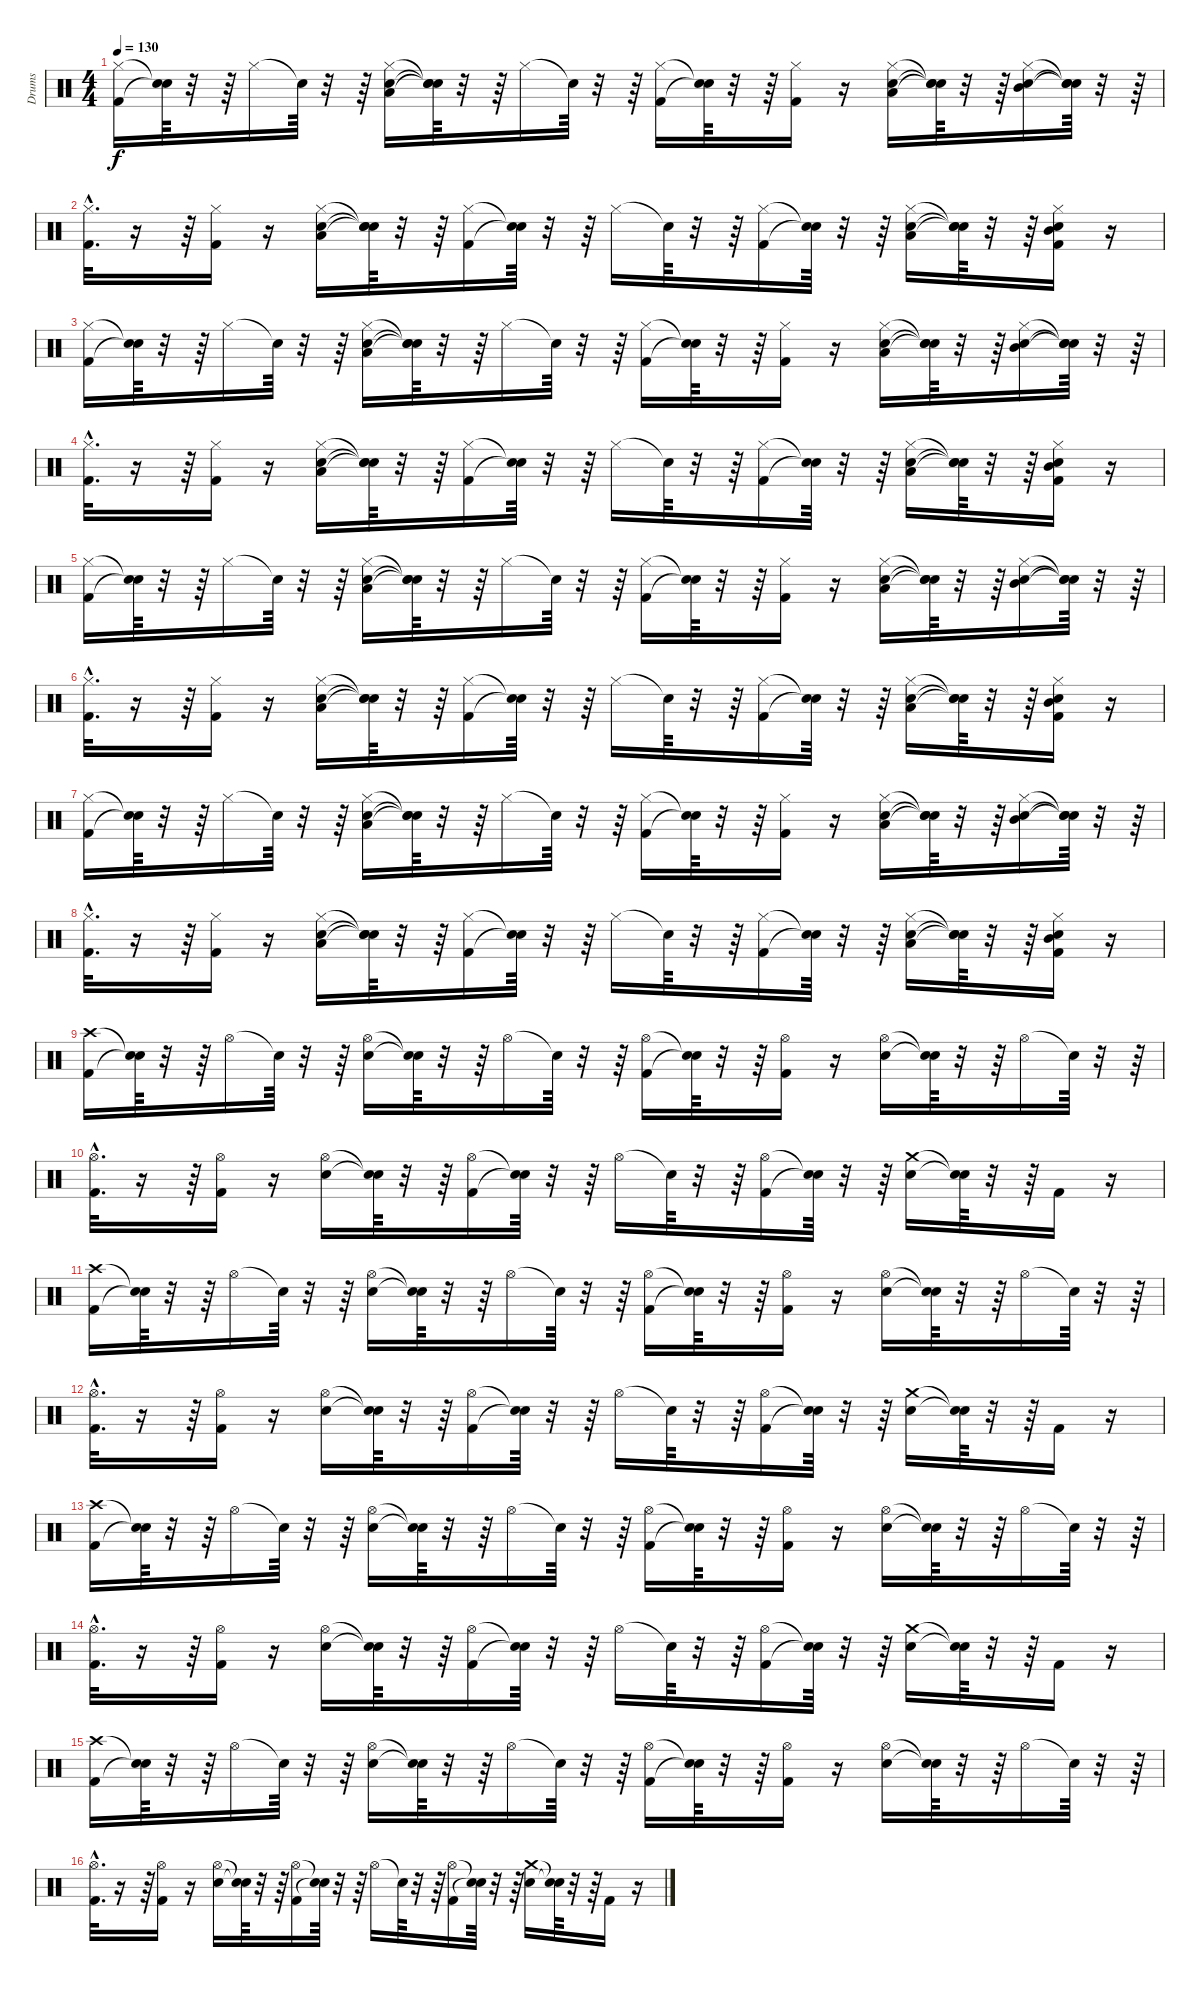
\track ("Drums" "Drums") {instrument percussion}
\staff {score}
\articulation defaults
\ts (4 4)
\tempo 130
\clef neutral
\ks c
("Kick (hit) 2" "Hi-Hat (closed)").16{dy f} ("Snare (hit)"{t} "Snare (hit)"{t}).64 r.32 r.64 "Hi-Hat (closed)".16 "Snare (hit)"{t}.64 r.32 r.64 ("Hi-Hat (closed)" "Electric Snare (hit)" "Low Tom (hit)").16 ("Snare (hit)"{t} "Snare (hit)"{t} "Snare (hit)"{t}).64 r.32 r.64 "Hi-Hat (closed)".16 "Snare (hit)"{t}.64 r.32 r.64 ("Kick (hit) 2" "Hi-Hat (closed)").16 ("Snare (hit)"{t} "Snare (hit)"{t}).64 r.32 r.64 ("Kick (hit) 2" "Hi-Hat (closed)").16 r.16 ("Hi-Hat (closed)" "Electric Snare (hit)" "Low Tom (hit)").16 ("Snare (hit)"{t} "Snare (hit)"{t} "Snare (hit)"{t}).64 r.32 r.64 ("Hi-Hat (closed)" "Electric Snare (hit)" "Mid Tom (hit)").16 ("Snare (hit)"{t} "Snare (hit)"{t} "Snare (hit)"{t}).64 r.32 r.64 |
("Kick (hit) 2"{hac} "Hi-Hat (closed)"{hac}).32{d} r.16 r.64 ("Kick (hit) 2" "Hi-Hat (closed)").16 r.16 ("Hi-Hat (closed)" "Electric Snare (hit)" "Low Tom (hit)").16 ("Snare (hit)"{t} "Snare (hit)"{t} "Snare (hit)"{t}).64 r.32 r.64 ("Kick (hit) 2" "Hi-Hat (closed)").16 ("Snare (hit)"{t} "Snare (hit)"{t}).64 r.32 r.64 "Hi-Hat (closed)".16 "Snare (hit)"{t}.64 r.32 r.64 ("Kick (hit) 2" "Hi-Hat (closed)").16 ("Snare (hit)"{t} "Snare (hit)"{t}).64 r.32 r.64 ("Hi-Hat (closed)" "Electric Snare (hit)" "Low Tom (hit)").16 ("Snare (hit)"{t} "Snare (hit)"{t} "Snare (hit)"{t}).64 r.32 r.64 ("Kick (hit) 2" "Hi-Hat (closed)" "Electric Snare (hit)" "Mid Tom (hit)").16 r.16 |
("Kick (hit) 2" "Hi-Hat (closed)").16 ("Snare (hit)"{t} "Snare (hit)"{t}).64 r.32 r.64 "Hi-Hat (closed)".16 "Snare (hit)"{t}.64 r.32 r.64 ("Hi-Hat (closed)" "Electric Snare (hit)" "Low Tom (hit)").16 ("Snare (hit)"{t} "Snare (hit)"{t} "Snare (hit)"{t}).64 r.32 r.64 "Hi-Hat (closed)".16 "Snare (hit)"{t}.64 r.32 r.64 ("Kick (hit) 2" "Hi-Hat (closed)").16 ("Snare (hit)"{t} "Snare (hit)"{t}).64 r.32 r.64 ("Kick (hit) 2" "Hi-Hat (closed)").16 r.16 ("Hi-Hat (closed)" "Electric Snare (hit)" "Low Tom (hit)").16 ("Snare (hit)"{t} "Snare (hit)"{t} "Snare (hit)"{t}).64 r.32 r.64 ("Hi-Hat (closed)" "Electric Snare (hit)" "Mid Tom (hit)").16 ("Snare (hit)"{t} "Snare (hit)"{t} "Snare (hit)"{t}).64 r.32 r.64 |
("Kick (hit) 2"{hac} "Hi-Hat (closed)"{hac}).32{d} r.16 r.64 ("Kick (hit) 2" "Hi-Hat (closed)").16 r.16 ("Hi-Hat (closed)" "Electric Snare (hit)" "Low Tom (hit)").16 ("Snare (hit)"{t} "Snare (hit)"{t} "Snare (hit)"{t}).64 r.32 r.64 ("Kick (hit) 2" "Hi-Hat (closed)").16 ("Snare (hit)"{t} "Snare (hit)"{t}).64 r.32 r.64 "Hi-Hat (closed)".16 "Snare (hit)"{t}.64 r.32 r.64 ("Kick (hit) 2" "Hi-Hat (closed)").16 ("Snare (hit)"{t} "Snare (hit)"{t}).64 r.32 r.64 ("Hi-Hat (closed)" "Electric Snare (hit)" "Low Tom (hit)").16 ("Snare (hit)"{t} "Snare (hit)"{t} "Snare (hit)"{t}).64 r.32 r.64 ("Kick (hit) 2" "Hi-Hat (closed)" "Electric Snare (hit)" "Mid Tom (hit)").16 r.16 |
("Kick (hit) 2" "Hi-Hat (closed)").16 ("Snare (hit)"{t} "Snare (hit)"{t}).64 r.32 r.64 "Hi-Hat (closed)".16 "Snare (hit)"{t}.64 r.32 r.64 ("Hi-Hat (closed)" "Electric Snare (hit)" "Low Tom (hit)").16 ("Snare (hit)"{t} "Snare (hit)"{t} "Snare (hit)"{t}).64 r.32 r.64 "Hi-Hat (closed)".16 "Snare (hit)"{t}.64 r.32 r.64 ("Kick (hit) 2" "Hi-Hat (closed)").16 ("Snare (hit)"{t} "Snare (hit)"{t}).64 r.32 r.64 ("Kick (hit) 2" "Hi-Hat (closed)").16 r.16 ("Hi-Hat (closed)" "Electric Snare (hit)" "Low Tom (hit)").16 ("Snare (hit)"{t} "Snare (hit)"{t} "Snare (hit)"{t}).64 r.32 r.64 ("Hi-Hat (closed)" "Electric Snare (hit)" "Mid Tom (hit)").16 ("Snare (hit)"{t} "Snare (hit)"{t} "Snare (hit)"{t}).64 r.32 r.64 |
("Kick (hit) 2"{hac} "Hi-Hat (closed)"{hac}).32{d} r.16 r.64 ("Kick (hit) 2" "Hi-Hat (closed)").16 r.16 ("Hi-Hat (closed)" "Electric Snare (hit)" "Low Tom (hit)").16 ("Snare (hit)"{t} "Snare (hit)"{t} "Snare (hit)"{t}).64 r.32 r.64 ("Kick (hit) 2" "Hi-Hat (closed)").16 ("Snare (hit)"{t} "Snare (hit)"{t}).64 r.32 r.64 "Hi-Hat (closed)".16 "Snare (hit)"{t}.64 r.32 r.64 ("Hi-Hat (closed)" "Kick (hit) 2").16 ("Snare (hit)"{t} "Snare (hit)"{t}).64 r.32 r.64 ("Hi-Hat (closed)" "Electric Snare (hit)" "Low Tom (hit)").16 ("Snare (hit)"{t} "Snare (hit)"{t} "Snare (hit)"{t}).64 r.32 r.64 ("Kick (hit) 2" "Electric Snare (hit)" "Hi-Hat (closed)" "Mid Tom (hit)").16 r.16 |
("Hi-Hat (closed)" "Kick (hit) 2").16 ("Snare (hit)"{t} "Snare (hit)"{t}).64 r.32 r.64 "Hi-Hat (closed)".16 "Snare (hit)"{t}.64 r.32 r.64 ("Electric Snare (hit)" "Hi-Hat (closed)" "Low Tom (hit)").16 ("Snare (hit)"{t} "Snare (hit)"{t} "Snare (hit)"{t}).64 r.32 r.64 "Hi-Hat (closed)".16 "Snare (hit)"{t}.64 r.32 r.64 ("Kick (hit) 2" "Hi-Hat (closed)").16 ("Snare (hit)"{t} "Snare (hit)"{t}).64 r.32 r.64 ("Hi-Hat (closed)" "Kick (hit) 2").16 r.16 ("Electric Snare (hit)" "Hi-Hat (closed)" "Low Tom (hit)").16 ("Snare (hit)"{t} "Snare (hit)"{t} "Snare (hit)"{t}).64 r.32 r.64 ("Electric Snare (hit)" "Hi-Hat (closed)" "Mid Tom (hit)").16 ("Snare (hit)"{t} "Snare (hit)"{t} "Snare (hit)"{t}).64 r.32 r.64 |
("Hi-Hat (closed)"{hac} "Kick (hit) 2"{hac}).32{d} r.16 r.64 ("Kick (hit) 2" "Hi-Hat (closed)").16 r.16 ("Hi-Hat (closed)" "Electric Snare (hit)" "Low Tom (hit)").16 ("Snare (hit)"{t} "Snare (hit)"{t} "Snare (hit)"{t}).64 r.32 r.64 ("Hi-Hat (closed)" "Kick (hit) 2").16 ("Snare (hit)"{t} "Snare (hit)"{t}).64 r.32 r.64 "Hi-Hat (closed)".16 "Snare (hit)"{t}.64 r.32 r.64 ("Hi-Hat (closed)" "Kick (hit) 2").16 ("Snare (hit)"{t} "Snare (hit)"{t}).64 r.32 r.64 ("Hi-Hat (closed)" "Electric Snare (hit)" "Low Tom (hit)").16 ("Snare (hit)"{t} "Snare (hit)"{t} "Snare (hit)"{t}).64 r.32 r.64 ("Hi-Hat (closed)" "Electric Snare (hit)" "Kick (hit) 2" "Mid Tom (hit)").16 r.16 |
("Crash high (hit)" "Kick (hit) 2").16 ("Snare (hit)"{t} "Snare (hit)"{t}).64 r.32 r.64 "Hi-Hat (open)".16 "Snare (hit)"{t}.64 r.32 r.64 ("Hi-Hat (open)" "Electric Snare (hit)").16 ("Snare (hit)"{t} "Snare (hit)"{t}).64 r.32 r.64 "Hi-Hat (open)".16 "Snare (hit)"{t}.64 r.32 r.64 ("Hi-Hat (open)" "Kick (hit) 2").16 ("Snare (hit)"{t} "Snare (hit)"{t}).64 r.32 r.64 ("Kick (hit) 2" "Hi-Hat (open)").16 r.16 ("Hi-Hat (open)" "Electric Snare (hit)").16 ("Snare (hit)"{t} "Snare (hit)"{t}).64 r.32 r.64 "Hi-Hat (open)".16 "Snare (hit)"{t}.64 r.32 r.64 |
("Kick (hit) 2"{hac} "Hi-Hat (open)"{hac}).32{d} r.16 r.64 ("Kick (hit) 2" "Hi-Hat (open)").16 r.16 ("Hi-Hat (open)" "Electric Snare (hit)").16 ("Snare (hit)"{t} "Snare (hit)"{t}).64 r.32 r.64 ("Kick (hit) 2" "Hi-Hat (open)").16 ("Snare (hit)"{t} "Snare (hit)"{t}).64 r.32 r.64 "Hi-Hat (open)".16 "Snare (hit)"{t}.64 r.32 r.64 ("Kick (hit) 2" "Hi-Hat (open)").16 ("Snare (hit)"{t} "Snare (hit)"{t}).64 r.32 r.64 ("Crash medium (hit)" "Electric Snare (hit)").16 ("Snare (hit)"{t} "Snare (hit)"{t}).64 r.32 r.64 "Kick (hit) 2".16 r.16 |
("Kick (hit) 2" "Crash high (hit)").16 ("Snare (hit)"{t} "Snare (hit)"{t}).64 r.32 r.64 "Hi-Hat (open)".16 "Snare (hit)"{t}.64 r.32 r.64 ("Hi-Hat (open)" "Electric Snare (hit)").16 ("Snare (hit)"{t} "Snare (hit)"{t}).64 r.32 r.64 "Hi-Hat (open)".16 "Snare (hit)"{t}.64 r.32 r.64 ("Kick (hit) 2" "Hi-Hat (open)").16 ("Snare (hit)"{t} "Snare (hit)"{t}).64 r.32 r.64 ("Kick (hit) 2" "Hi-Hat (open)").16 r.16 ("Hi-Hat (open)" "Electric Snare (hit)").16 ("Snare (hit)"{t} "Snare (hit)"{t}).64 r.32 r.64 "Hi-Hat (open)".16 "Snare (hit)"{t}.64 r.32 r.64 |
("Hi-Hat (open)"{hac} "Kick (hit) 2"{hac}).32{d} r.16 r.64 ("Kick (hit) 2" "Hi-Hat (open)").16 r.16 ("Electric Snare (hit)" "Hi-Hat (open)").16 ("Snare (hit)"{t} "Snare (hit)"{t}).64 r.32 r.64 ("Hi-Hat (open)" "Kick (hit) 2").16 ("Snare (hit)"{t} "Snare (hit)"{t}).64 r.32 r.64 "Hi-Hat (open)".16 "Snare (hit)"{t}.64 r.32 r.64 ("Kick (hit) 2" "Hi-Hat (open)").16 ("Snare (hit)"{t} "Snare (hit)"{t}).64 r.32 r.64 ("Electric Snare (hit)" "Crash medium (hit)").16 ("Snare (hit)"{t} "Snare (hit)"{t}).64 r.32 r.64 "Kick (hit) 2".16 r.16 |
("Crash high (hit)" "Kick (hit) 2").16 ("Snare (hit)"{t} "Snare (hit)"{t}).64 r.32 r.64 "Hi-Hat (open)".16 "Snare (hit)"{t}.64 r.32 r.64 ("Hi-Hat (open)" "Electric Snare (hit)").16 ("Snare (hit)"{t} "Snare (hit)"{t}).64 r.32 r.64 "Hi-Hat (open)".16 "Snare (hit)"{t}.64 r.32 r.64 ("Kick (hit) 2" "Hi-Hat (open)").16 ("Snare (hit)"{t} "Snare (hit)"{t}).64 r.32 r.64 ("Kick (hit) 2" "Hi-Hat (open)").16 r.16 ("Electric Snare (hit)" "Hi-Hat (open)").16 ("Snare (hit)"{t} "Snare (hit)"{t}).64 r.32 r.64 "Hi-Hat (open)".16 "Snare (hit)"{t}.64 r.32 r.64 |
("Kick (hit) 2"{hac} "Hi-Hat (open)"{hac}).32{d} r.16 r.64 ("Hi-Hat (open)" "Kick (hit) 2").16 r.16 ("Electric Snare (hit)" "Hi-Hat (open)").16 ("Snare (hit)"{t} "Snare (hit)"{t}).64 r.32 r.64 ("Hi-Hat (open)" "Kick (hit) 2").16 ("Snare (hit)"{t} "Snare (hit)"{t}).64 r.32 r.64 "Hi-Hat (open)".16 "Snare (hit)"{t}.64 r.32 r.64 ("Hi-Hat (open)" "Kick (hit) 2").16 ("Snare (hit)"{t} "Snare (hit)"{t}).64 r.32 r.64 ("Electric Snare (hit)" "Crash medium (hit)").16 ("Snare (hit)"{t} "Snare (hit)"{t}).64 r.32 r.64 "Kick (hit) 2".16 r.16 |
("Kick (hit) 2" "Crash high (hit)").16 ("Snare (hit)"{t} "Snare (hit)"{t}).64 r.32 r.64 "Hi-Hat (open)".16 "Snare (hit)"{t}.64 r.32 r.64 ("Hi-Hat (open)" "Electric Snare (hit)").16 ("Snare (hit)"{t} "Snare (hit)"{t}).64 r.32 r.64 "Hi-Hat (open)".16 "Snare (hit)"{t}.64 r.32 r.64 ("Hi-Hat (open)" "Kick (hit) 2").16 ("Snare (hit)"{t} "Snare (hit)"{t}).64 r.32 r.64 ("Hi-Hat (open)" "Kick (hit) 2").16 r.16 ("Electric Snare (hit)" "Hi-Hat (open)").16 ("Snare (hit)"{t} "Snare (hit)"{t}).64 r.32 r.64 "Hi-Hat (open)".16 "Snare (hit)"{t}.64 r.32 r.64 |
("Kick (hit) 2"{hac} "Hi-Hat (open)"{hac}).32{d} r.16 r.64 ("Hi-Hat (open)" "Kick (hit) 2").16 r.16 ("Hi-Hat (open)" "Electric Snare (hit)").16 ("Snare (hit)"{t} "Snare (hit)"{t}).64 r.32 r.64 ("Kick (hit) 2" "Hi-Hat (open)").16 ("Snare (hit)"{t} "Snare (hit)"{t}).64 r.32 r.64 "Hi-Hat (open)".16 "Snare (hit)"{t}.64 r.32 r.64 ("Kick (hit) 2" "Hi-Hat (open)").16 ("Snare (hit)"{t} "Snare (hit)"{t}).64 r.32 r.64 ("Crash medium (hit)" "Electric Snare (hit)").16 ("Snare (hit)"{t} "Snare (hit)"{t}).64 r.32 r.64 "Kick (hit) 2".16 r.16
